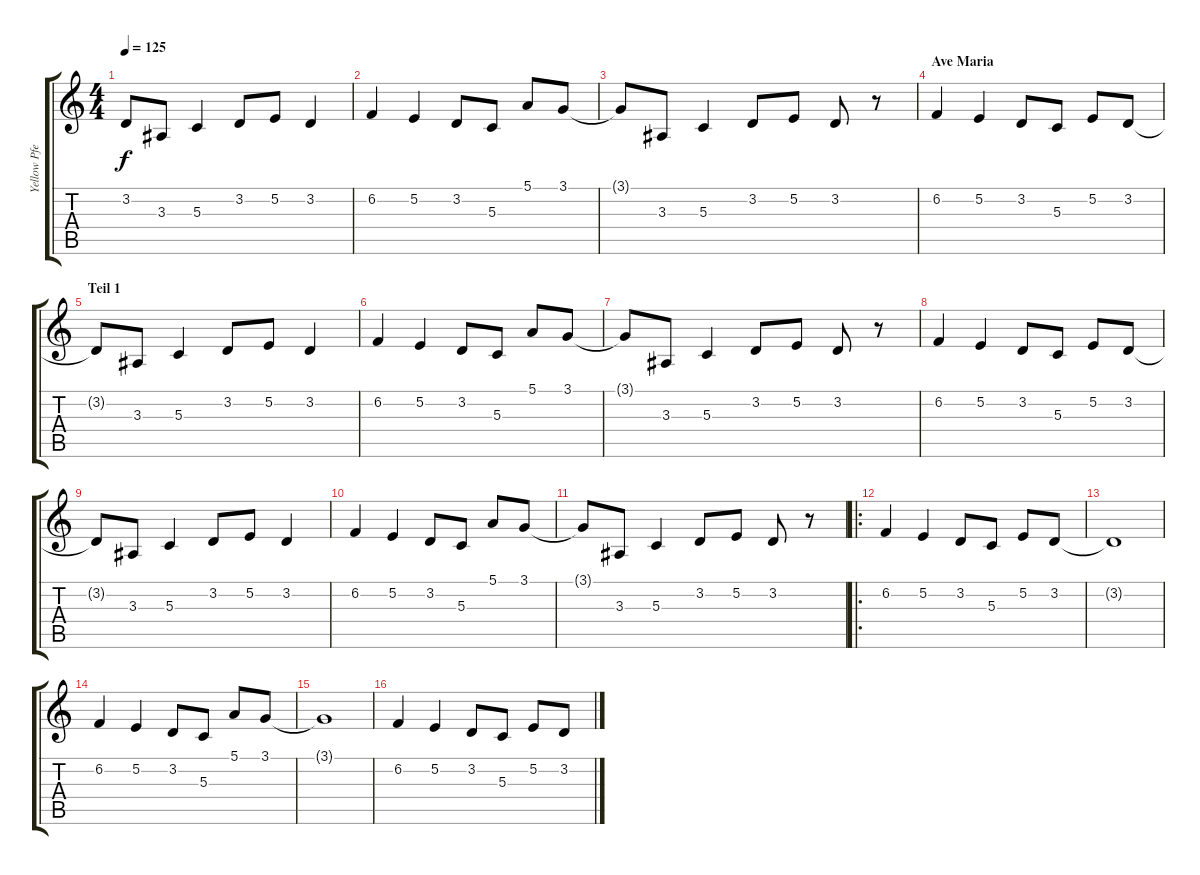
\track ("Yellow Pfeifer" "Yellow Pfe") {instrument bagpipe}
\staff {score tabs}
\tuning (E4 B3 G3 D3 A2 E2) {hide}
\ts (4 4)
\tempo 125
\clef g2
\ks c
3.2{t}.8{dy f} 3.3.8 5.3.4 3.2.8 5.2.8 3.2.4 |
6.2.4 5.2.4 3.2.8 5.3.8 5.1.8 3.1.8 |
3.1{t}.8 3.3.8 5.3.4 3.2.8 5.2.8 3.2.8 r.8 |
\section ("" "Ave Maria")
6.2.4 5.2.4 3.2.8 5.3.8 5.2.8 3.2.8 |
\section ("" "Teil 1")
3.2{t}.8 3.3.8 5.3.4 3.2.8 5.2.8 3.2.4 |
6.2.4 5.2.4 3.2.8 5.3.8 5.1.8 3.1.8 |
3.1{t}.8 3.3.8 5.3.4 3.2.8 5.2.8 3.2.8 r.8 |
6.2.4 5.2.4 3.2.8 5.3.8 5.2.8 3.2.8 |
3.2{t}.8 3.3.8 5.3.4 3.2.8 5.2.8 3.2.4 |
6.2.4 5.2.4 3.2.8 5.3.8 5.1.8 3.1.8 |
3.1{t}.8 3.3.8 5.3.4 3.2.8 5.2.8 3.2.8 r.8 |
\ro
6.2.4 5.2.4 3.2.8 5.3.8 5.2.8 3.2.8 |
3.2{t}.1 |
6.2.4 5.2.4 3.2.8 5.3.8 5.1.8 3.1.8 |
3.1{t}.1 |
6.2.4 5.2.4 3.2.8 5.3.8 5.2.8 3.2.8
